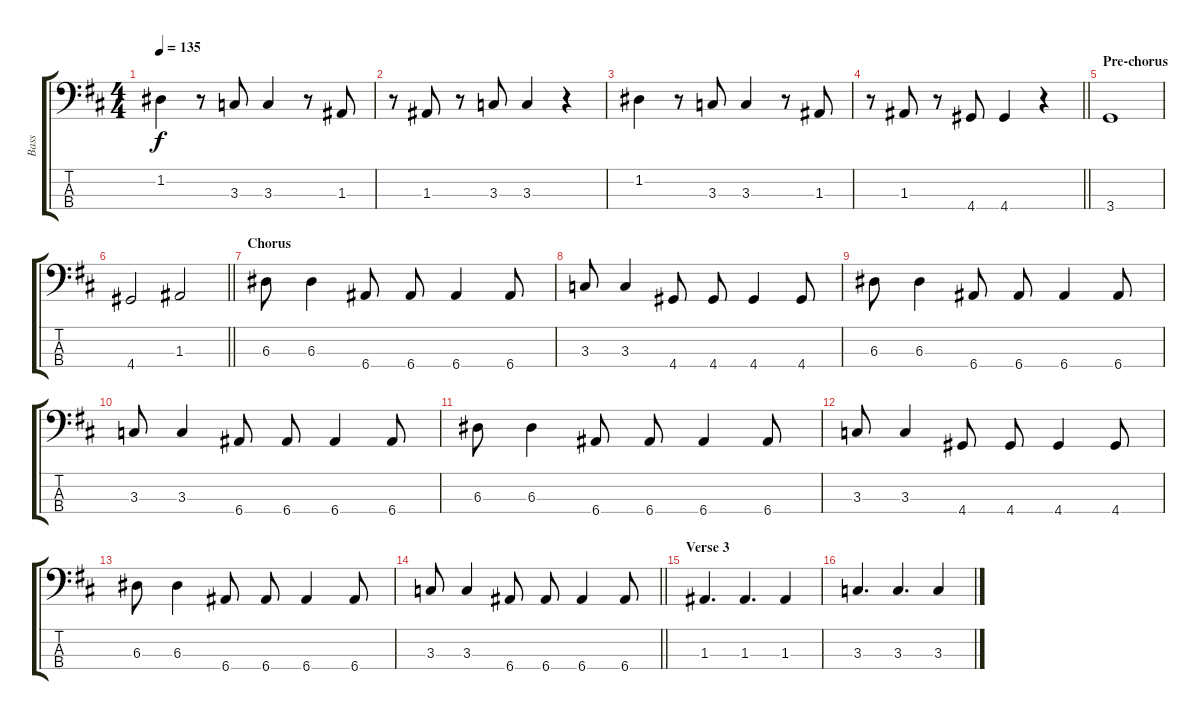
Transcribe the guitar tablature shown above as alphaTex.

\track ("Bass" "Bass") {instrument electricbassfinger}
\staff {score tabs}
\tuning (G2 D2 A1 E1) {hide}
\ts (4 4)
\tempo 135
\clef f4
\ks d
1.2.4{dy f} r.8 3.3.8 3.3.4 r.8 1.3.8 |
r.8 1.3.8 r.8 3.3.8 3.3.4 r.4 |
1.2.4 r.8 3.3.8 3.3.4 r.8 1.3.8 |
\barLineRight lightlight
r.8 1.3.8 r.8 4.4.8 4.4.4 r.4 |
\section ("" "Pre-chorus")
3.4.1 |
\barLineRight lightlight
4.4.2 1.3.2 |
\section ("" "Chorus")
6.3.8 6.3.4 6.4.8 6.4.8 6.4.4 6.4.8 |
3.3.8 3.3.4 4.4.8 4.4.8 4.4.4 4.4.8 |
6.3.8 6.3.4 6.4.8 6.4.8 6.4.4 6.4.8 |
3.3.8 3.3.4 6.4.8 6.4.8 6.4.4 6.4.8 |
6.3.8 6.3.4 6.4.8 6.4.8 6.4.4 6.4.8 |
3.3.8 3.3.4 4.4.8 4.4.8 4.4.4 4.4.8 |
6.3.8 6.3.4 6.4.8 6.4.8 6.4.4 6.4.8 |
\barLineRight lightlight
3.3.8 3.3.4 6.4.8 6.4.8 6.4.4 6.4.8 |
\section ("" "Verse 3")
1.3.4{d} 1.3.4{d} 1.3.4 |
3.3.4{d} 3.3.4{d} 3.3.4
